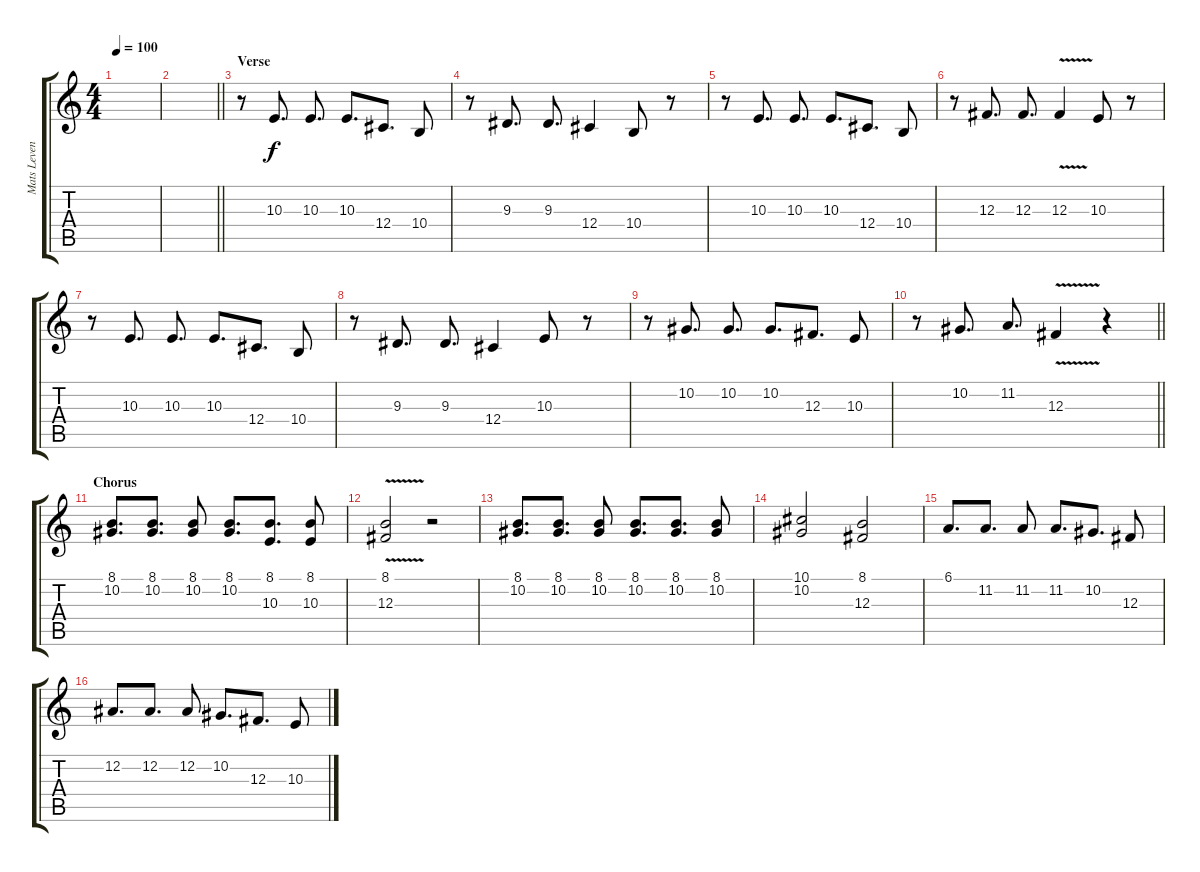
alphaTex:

\track ("Mats Leven" "Mats Leven") {instrument lead2sawtooth}
\staff {score tabs}
\tuning (Eb4 Bb3 Gb3 Db3 Ab2 Eb2) {hide}
\ts (4 4)
\tempo 100
\clef g2
\ks c
|
\barLineRight lightlight
|
\section ("" "Verse")
r.8 10.3.8{d} 10.3.8{d} 10.3.8{d} 12.4.8{d} 10.4.8 |
r.8 9.3.8{d} 9.3.8{d} 12.4.4 10.4.8 r.8 |
r.8 10.3.8{d} 10.3.8{d} 10.3.8{d} 12.4.8{d} 10.4.8 |
r.8 12.3.8{d} 12.3.8{d} 12.3{v}.4 10.3.8 r.8 |
r.8 10.3.8{d} 10.3.8{d} 10.3.8{d} 12.4.8{d} 10.4.8 |
r.8 9.3.8{d} 9.3.8{d} 12.4.4 10.3.8 r.8 |
r.8 10.2.8{d} 10.2.8{d} 10.2.8{d} 12.3.8{d} 10.3.8 |
\barLineRight lightlight
r.8 10.2.8{d} 11.2.8{d} 12.3{v}.4 r.4 |
\section ("" "Chorus")
(8.1 10.2).8{d} (8.1 10.2).8{d} (8.1 10.2).8 (8.1 10.2).8{d} (8.1 10.3).8{d} (8.1 10.3).8 |
(8.1 12.3{v}).2 r.2 |
(8.1 10.2).8{d} (8.1 10.2).8{d} (8.1 10.2).8 (8.1 10.2).8{d} (8.1 10.2).8{d} (8.1 10.2).8 |
(10.1 10.2).2 (8.1 12.3).2 |
6.1.8{d} 11.2.8{d} 11.2.8 11.2.8{d} 10.2.8{d} 12.3.8 |
12.2.8{d} 12.2.8{d} 12.2.8 10.2.8{d} 12.3.8{d} 10.3.8
